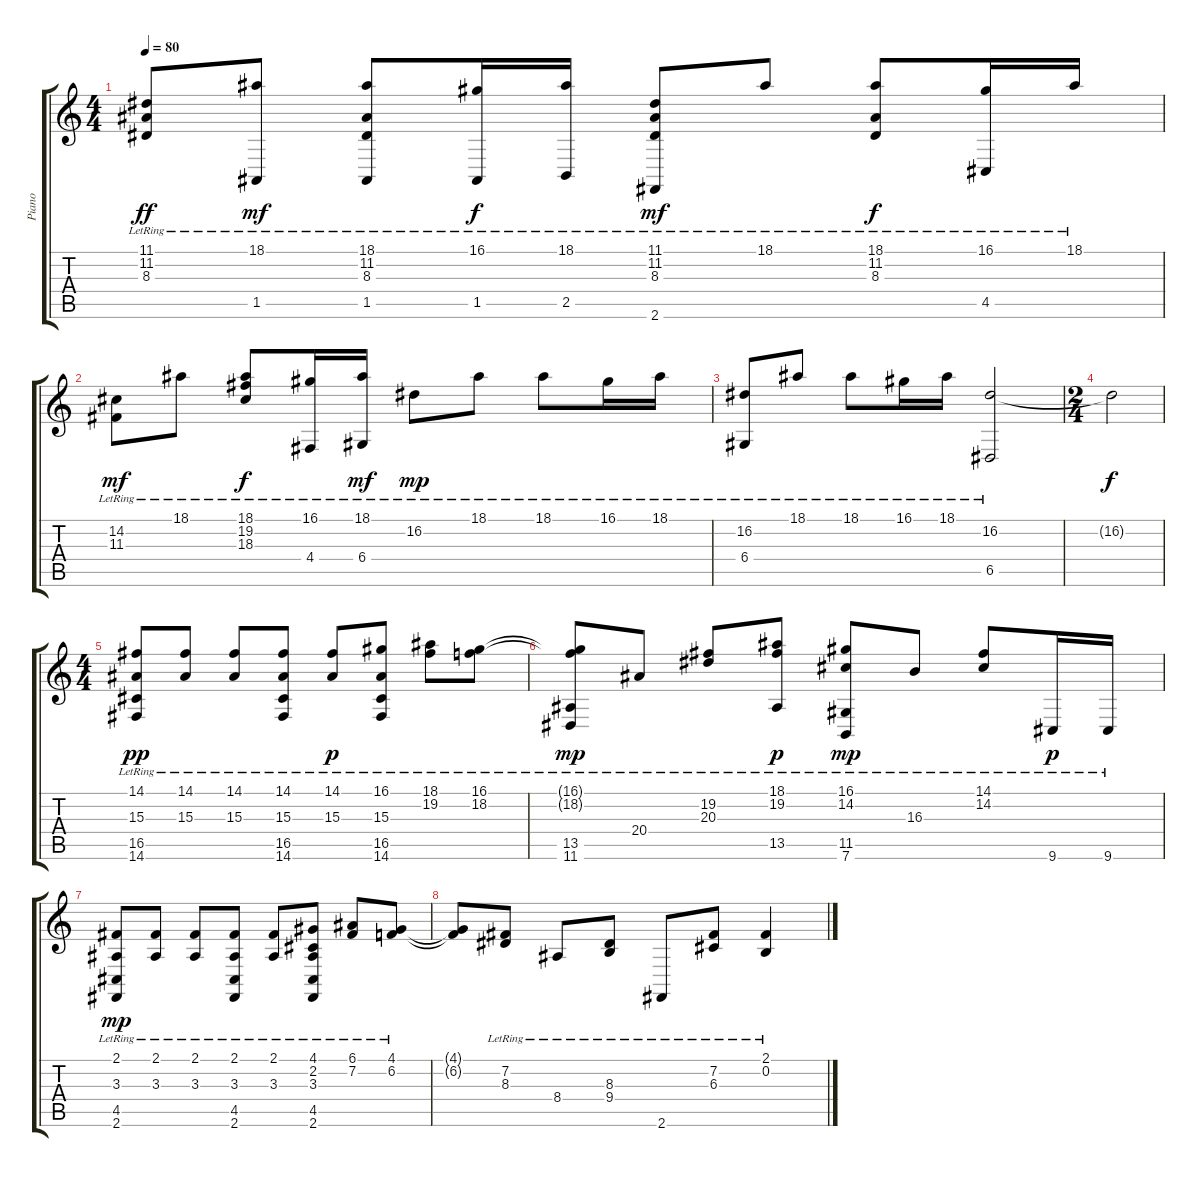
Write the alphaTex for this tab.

\track ("Piano" "Piano") {instrument acousticgrandpiano}
\staff {score tabs}
\tuning (E4 B3 G3 D3 A2 E2) {hide}
\ts (4 4)
\tempo 80
\clef g2
\ks c
(11.1{lr} 11.2{lr} 8.3{lr}).8{dy ff} (18.1{lr} 1.5{lr}).8{dy mf} (18.1{lr} 11.2{lr} 8.3{lr} 1.5{lr}).8 (16.1{lr} 1.5{lr}).16{dy f} (18.1{lr} 2.5{lr}).16 (11.1{lr} 11.2{lr} 8.3{lr} 2.6{lr}).8{dy mf} 18.1{lr}.8 (18.1{lr} 11.2{lr} 8.3{lr}).8{dy f} (16.1{lr} 4.5{lr}).16 18.1{lr}.16 |
(14.2{lr} 11.3{lr}).8{dy mf} 18.1{lr}.8 (18.1{lr} 19.2{lr} 18.3{lr}).8{dy f} (16.1{lr} 4.4{lr}).16 (18.1{lr} 6.4{lr}).16{dy mf} 16.2{lr}.8{dy mp} 18.1{lr}.8 18.1{lr}.8 16.1{lr}.16 18.1{lr}.16 |
(16.2{lr} 6.4{lr}).8 18.1{lr}.8 18.1{lr}.8 16.1{lr}.16 18.1{lr}.16 (16.2{lr} 6.5{lr}).2 |
\ts (2 4)
16.2{t}.2{dy f} |
\ts (4 4)
(14.1{lr} 15.3{lr} 16.5{lr} 14.6{lr}).8{dy pp} (14.1{lr} 15.3{lr}).8 (14.1{lr} 15.3{lr}).8 (14.1{lr} 15.3{lr} 16.5{lr} 14.6{lr}).8 (14.1{lr} 15.3{lr}).8{dy p} (16.1{lr} 15.3{lr} 16.5{lr} 14.6{lr}).8 (18.1{lr} 19.2{lr}).8 (16.1{lr} 18.2{lr}).8 |
(16.1{t} 18.2{t} 13.5{lr} 11.6{lr}).8{dy mp} 20.4{lr}.8 (19.2{lr} 20.3{lr}).8 (18.1{lr} 19.2{lr} 13.5{lr}).8{dy p} (16.1{lr} 14.2{lr} 11.5{lr} 7.6{lr}).8{dy mp} 16.3{lr}.8 (14.1{lr} 14.2{lr}).8 9.6{lr}.16{dy p} 9.6{lr}.16 |
(2.1{lr} 3.3{lr} 4.5{lr} 2.6{lr}).8{dy mp} (2.1{lr} 3.3{lr}).8 (2.1{lr} 3.3{lr}).8 (2.1{lr} 3.3{lr} 4.5{lr} 2.6{lr}).8 (2.1{lr} 3.3{lr}).8 (4.1{lr} 2.2{lr} 3.3{lr} 4.5{lr} 2.6{lr}).8 (6.1{lr} 7.2{lr}).8 (4.1{lr} 6.2{lr}).8 |
(4.1{t} 6.2{t}).8 (7.2{lr} 8.3{lr}).8 8.4{lr}.8 (8.3{lr} 9.4{lr}).8 2.6{lr}.8 (7.2{lr} 6.3{lr}).8 (2.1{lr} 0.2{lr}).4
